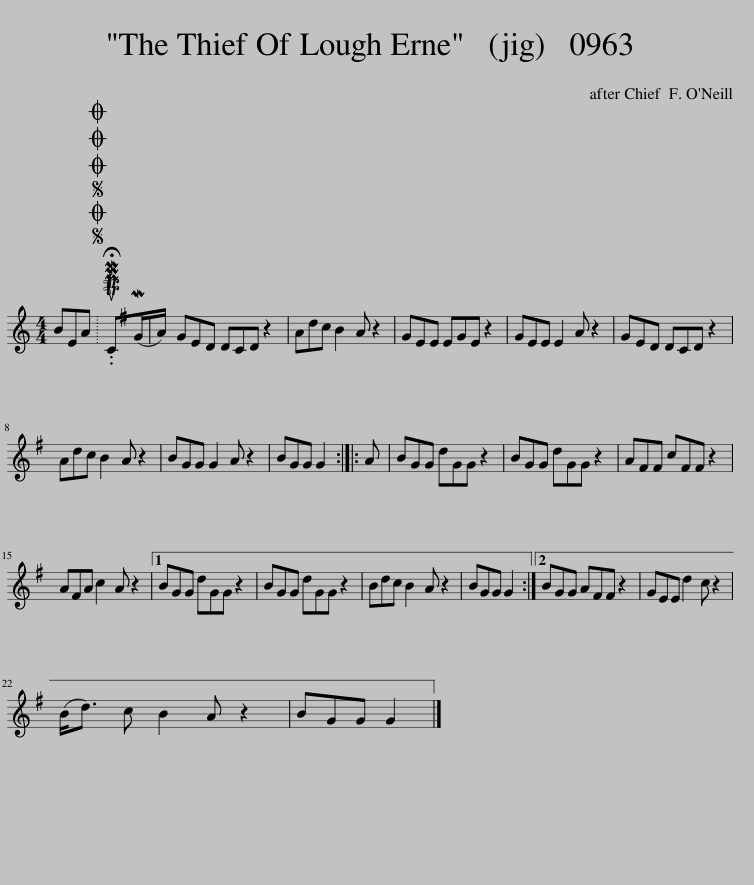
X:1
L:1/8
M:4/4
I:linebreak $
K:C
V:1 treble
V:1
 BEA |SOSOOO .!fermata!PMTuC(MG/A/) | GED DCD z2 | Adc B2 A z2 | GEE EGE z2 | %5
 GEE E2 A z2 | GED DCD z2 |$ Adc B2 A z2 | BGG G2 A z2 | BGG G2 :: %10
 A | BGG dGG z2 | BGG dGG z2 | A^FF cFF z2 |$ A^FA c2 A z2 |1 %15
 BGG dGG z2 | BGG dGG z2 | Bdc B2 A z2 | BGG G2 :|2 BGG A^FF z2 | %20
 GEE d2 c z2 |$ (B<d) c B2 A z2 | BGG G2 |] %23
